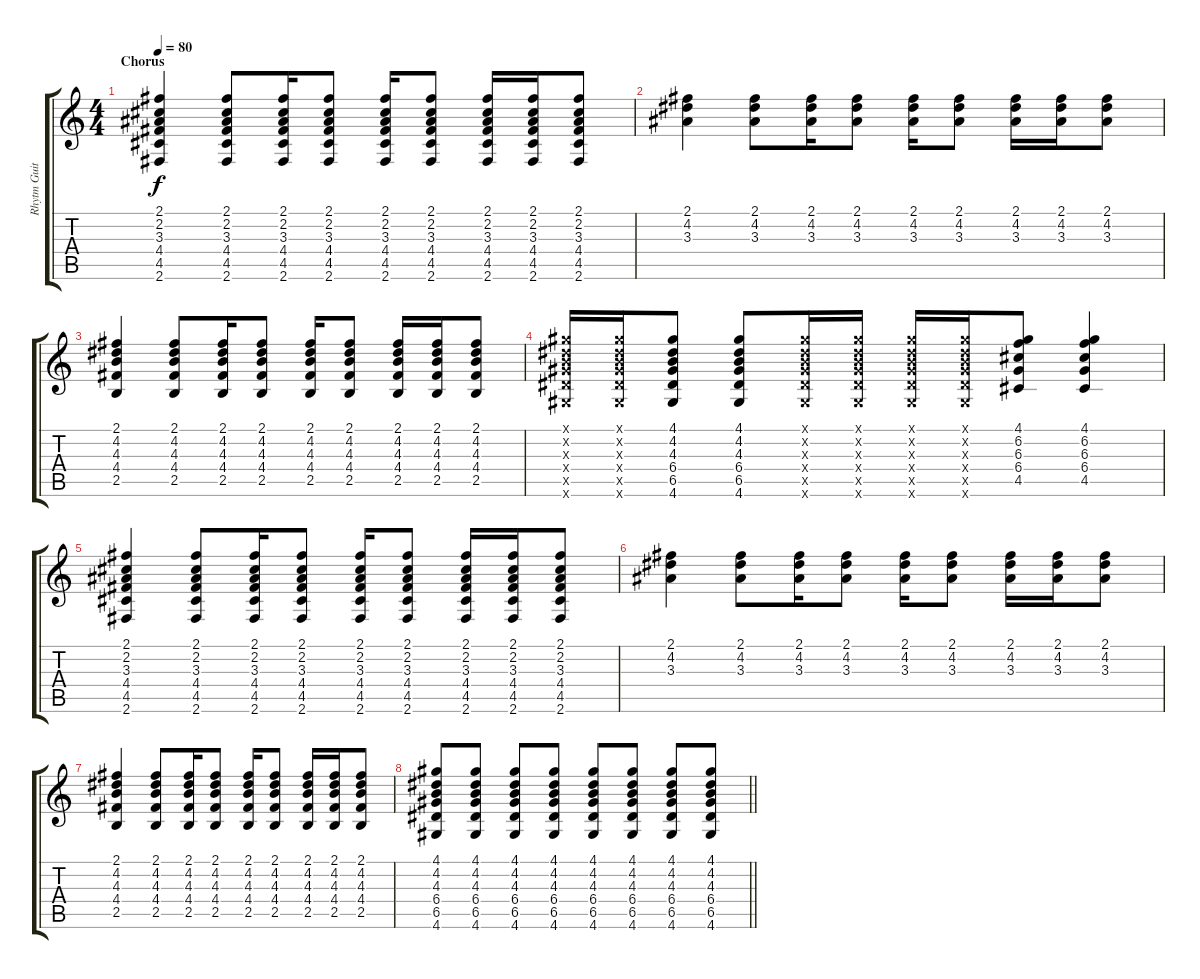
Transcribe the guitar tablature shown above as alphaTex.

\track ("Rhytm Guitar" "Rhytm Guit") {instrument acousticguitarsteel}
\staff {score tabs}
\tuning (E4 B3 G3 D3 A2 E2) {hide}
\ts (4 4)
\section ("" "Chorus")
\tempo 80
\clef g2
\ks c
(2.1 2.2 3.3 4.4 4.5 2.6).4{dy f} (2.1 2.2 3.3 4.4 4.5 2.6).8 (2.1 2.2 3.3 4.4 4.5 2.6).16 (2.1 2.2 3.3 4.4 4.5 2.6).8 (2.1 2.2 3.3 4.4 4.5 2.6).16 (2.1 2.2 3.3 4.4 4.5 2.6).8 (2.1 2.2 3.3 4.4 4.5 2.6).16 (2.1 2.2 3.3 4.4 4.5 2.6).16 (2.1 2.2 3.3 4.4 4.5 2.6).8 |
(2.1 4.2 3.3).4 (2.1 4.2 3.3).8 (2.1 4.2 3.3).16 (2.1 4.2 3.3).8 (2.1 4.2 3.3).16 (2.1 4.2 3.3).8 (2.1 4.2 3.3).16 (2.1 4.2 3.3).16 (2.1 4.2 3.3).8 |
(2.1 4.2 4.3 4.4 2.5).4 (2.1 4.2 4.3 4.4 2.5).8 (2.1 4.2 4.3 4.4 2.5).16 (2.1 4.2 4.3 4.4 2.5).8 (2.1 4.2 4.3 4.4 2.5).16 (2.1 4.2 4.3 4.4 2.5).8 (2.1 4.2 4.3 4.4 2.5).16 (2.1 4.2 4.3 4.4 2.5).16 (2.1 4.2 4.3 4.4 2.5).8 |
(4.1{x} 4.2{x} 4.3{x} 6.4{x} 6.5{x} 4.6{x}).16 (4.1{x} 4.2{x} 4.3{x} 6.4{x} 6.5{x} 4.6{x}).16 (4.1 4.2 4.3 6.4 6.5 4.6).8 (4.1 4.2 4.3 6.4 6.5 4.6).8 (4.1{x} 4.2{x} 4.3{x} 6.4{x} 6.5{x} 4.6{x}).16 (4.1{x} 4.2{x} 4.3{x} 6.4{x} 6.5{x} 4.6{x}).16 (4.1{x} 4.2{x} 4.3{x} 6.4{x} 6.5{x} 4.6{x}).16 (4.1{x} 4.2{x} 4.3{x} 6.4{x} 6.5{x} 4.6{x}).16 (4.1 6.2 6.3 6.4 4.5).8 (4.1 6.2 6.3 6.4 4.5).4 |
(2.1 2.2 3.3 4.4 4.5 2.6).4 (2.1 2.2 3.3 4.4 4.5 2.6).8 (2.1 2.2 3.3 4.4 4.5 2.6).16 (2.1 2.2 3.3 4.4 4.5 2.6).8 (2.1 2.2 3.3 4.4 4.5 2.6).16 (2.1 2.2 3.3 4.4 4.5 2.6).8 (2.1 2.2 3.3 4.4 4.5 2.6).16 (2.1 2.2 3.3 4.4 4.5 2.6).16 (2.1 2.2 3.3 4.4 4.5 2.6).8 |
(2.1 4.2 3.3).4 (2.1 4.2 3.3).8 (2.1 4.2 3.3).16 (2.1 4.2 3.3).8 (2.1 4.2 3.3).16 (2.1 4.2 3.3).8 (2.1 4.2 3.3).16 (2.1 4.2 3.3).16 (2.1 4.2 3.3).8 |
(2.1 4.2 4.3 4.4 2.5).4 (2.1 4.2 4.3 4.4 2.5).8 (2.1 4.2 4.3 4.4 2.5).16 (2.1 4.2 4.3 4.4 2.5).8 (2.1 4.2 4.3 4.4 2.5).16 (2.1 4.2 4.3 4.4 2.5).8 (2.1 4.2 4.3 4.4 2.5).16 (2.1 4.2 4.3 4.4 2.5).16 (2.1 4.2 4.3 4.4 2.5).8 |
\barLineRight lightlight
(4.1 4.2 4.3 6.4 6.5 4.6).8 (4.1 4.2 4.3 6.4 6.5 4.6).8 (4.1 4.2 4.3 6.4 6.5 4.6).8 (4.1 4.2 4.3 6.4 6.5 4.6).8 (4.1 4.2 4.3 6.4 6.5 4.6).8 (4.1 4.2 4.3 6.4 6.5 4.6).8 (4.1 4.2 4.3 6.4 6.5 4.6).8 (4.1 4.2 4.3 6.4 6.5 4.6).8
